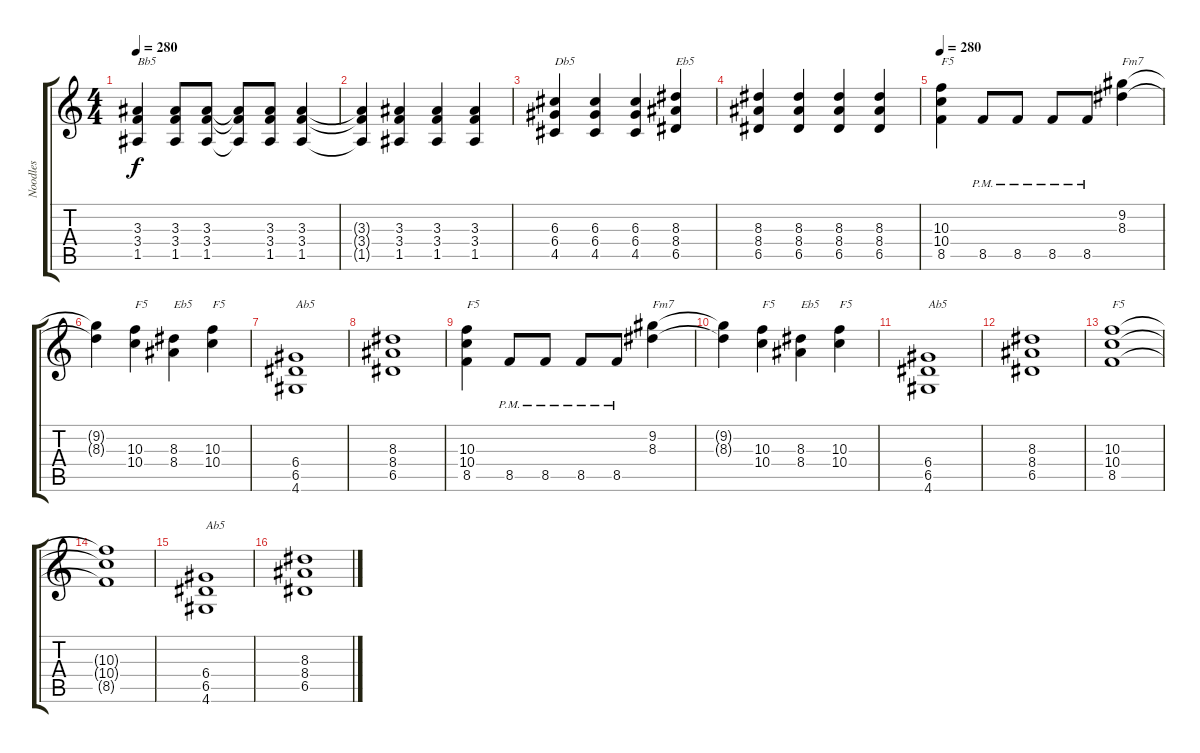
\track ("Noodles" "Noodles") {instrument distortionguitar}
\staff {score tabs}
\tuning (E4 B3 G3 D3 A2 E2) {hide}
\ts (4 4)
\tempo 280
\clef g2
\ks c
(3.3 3.4 1.5).4{txt "Bb5" dy f} (3.3 3.4 1.5).8 (3.3 3.4 1.5).8 (3.3{t} 3.4{t} 1.5{t}).8 (3.3 3.4 1.5).8 (3.3 3.4 1.5).4 |
(3.3{t} 3.4{t} 1.5{t}).4 (3.3 3.4 1.5).4 (3.3 3.4 1.5).4 (3.3 3.4 1.5).4 |
(6.3 6.4 4.5).4{txt "Db5"} (6.3 6.4 4.5).4 (6.3 6.4 4.5).4 (8.3 8.4 6.5).4{txt "Eb5"} |
(8.3 8.4 6.5).4 (8.3 8.4 6.5).4 (8.3 8.4 6.5).4 (8.3 8.4 6.5).4 |
\tempo 280
(10.3 10.4 8.5).4{txt "F5"} 8.5{pm}.8 8.5{pm}.8 8.5{pm}.8 8.5{pm}.8 (9.2 8.3).4{txt "Fm7"} |
(9.2{t} 8.3{t}).4 (10.3 10.4).4{txt "F5"} (8.3 8.4).4{txt "Eb5"} (10.3 10.4).4{txt "F5"} |
(6.4 6.5 4.6).1{txt "Ab5"} |
(8.3 8.4 6.5).1 |
(10.3 10.4 8.5).4{txt "F5"} 8.5{pm}.8 8.5{pm}.8 8.5{pm}.8 8.5{pm}.8 (9.2 8.3).4{txt "Fm7"} |
(9.2{t} 8.3{t}).4 (10.3 10.4).4{txt "F5"} (8.3 8.4).4{txt "Eb5"} (10.3 10.4).4{txt "F5"} |
(6.4 6.5 4.6).1{txt "Ab5"} |
(8.3 8.4 6.5).1 |
(10.3 10.4 8.5).1{txt "F5"} |
(10.3{t} 10.4{t} 8.5{t}).1 |
(6.4 6.5 4.6).1{txt "Ab5"} |
(8.3 8.4 6.5).1
